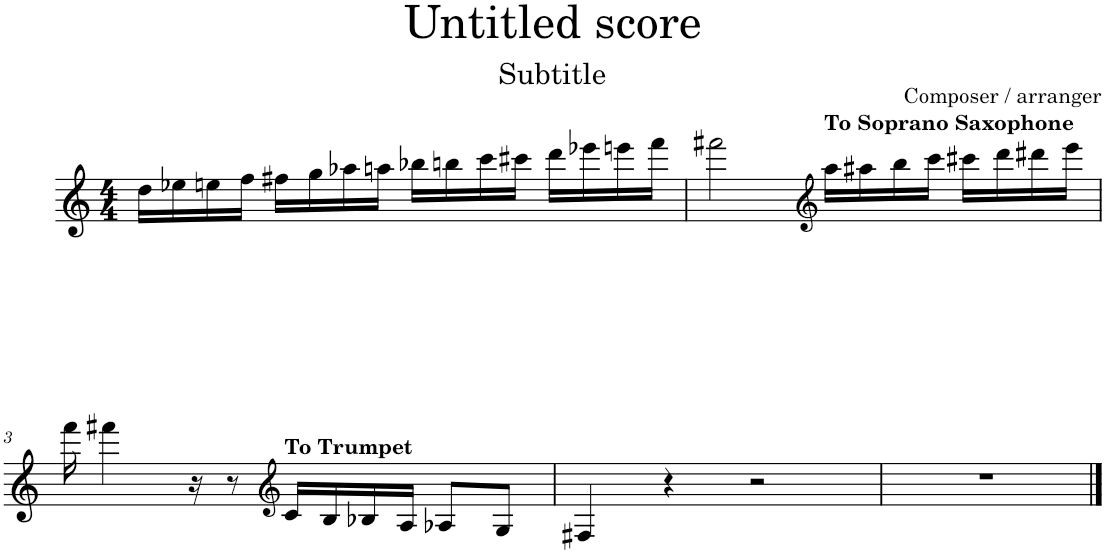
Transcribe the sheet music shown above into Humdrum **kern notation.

**kern
*part1
*staff1
*I"Tenor Saxophone
*I'T. Sax.
*clefG2
*Trd8c14
*k[]
*M4/4
=1
16dd\LL
16ee-X\
16een\
16ff\JJ
16ff#X\LL
16gg\
16aa-X\
16aan\JJ
16bb-X\LL
16bbn\
16ccc\
16ccc#X\JJ
16ddd\LL
16eee-X\
16eeen\
16fff\JJ
=2
2fff#X\
*clefG2
!LO:TX:a:B:t=To Soprano Saxophone
16aa\LL
16aa#X\
16bb\
16ccc\JJ
16ccc#X\LL
16ddd\
16ddd#X\
16eee\JJ
!!LO:LB:g=z
=3
16fff\
4fff#X\
16r
8r
*clefG2
!LO:TX:a:B:t=To Trumpet
16c/LL
16B/
16B-X/
16A/JJ
8A-X/L
8G/J
=4
4F#X/
4r
2r
=5
1r
==
*-
